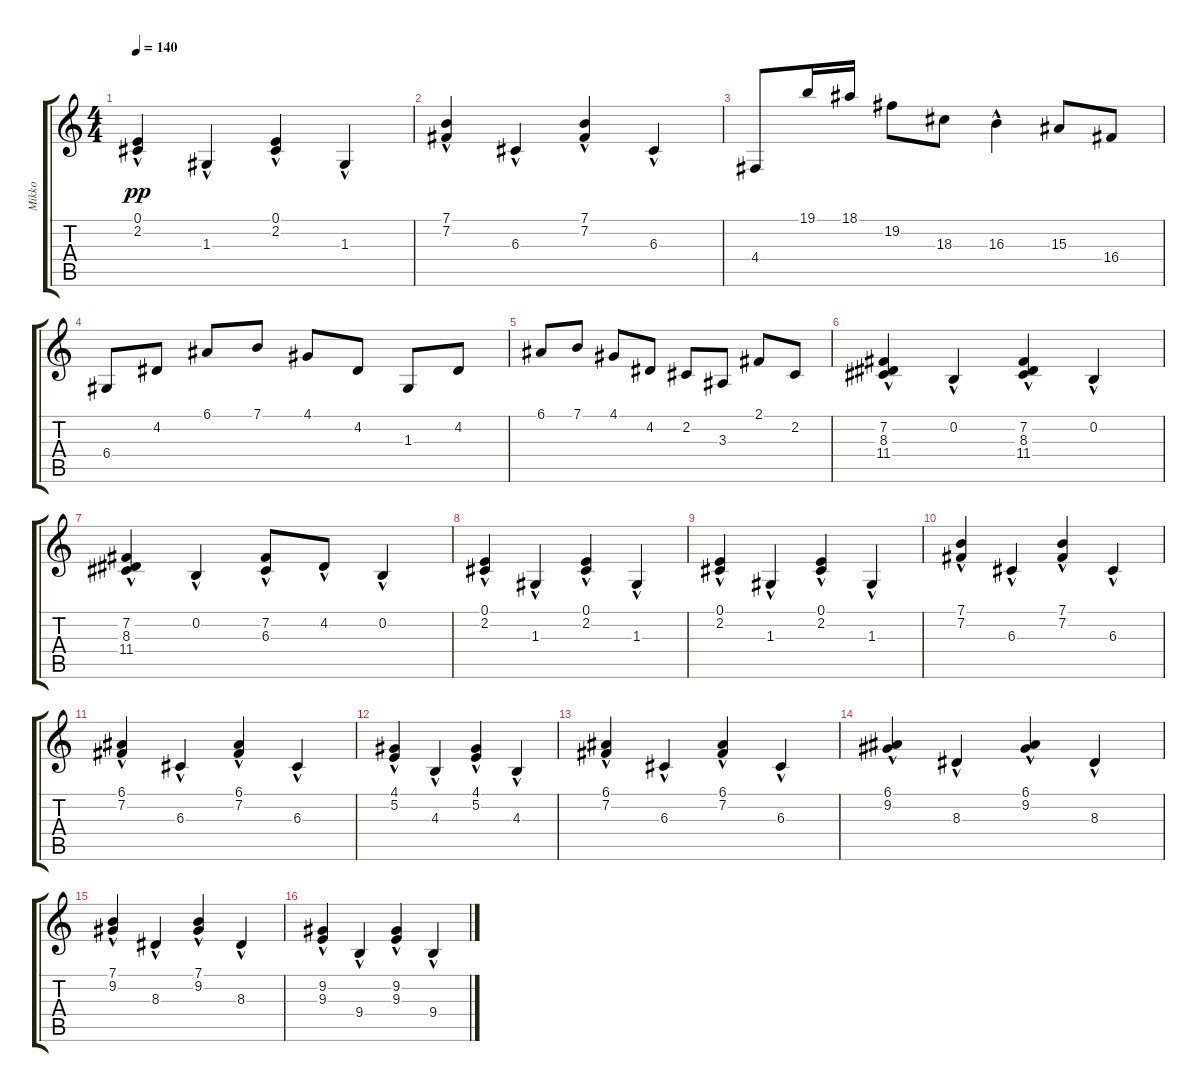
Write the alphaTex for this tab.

\track ("Mikko" "Mikko") {instrument acousticgrandpiano}
\staff {score tabs}
\tuning (E4 B3 G3 D3 A2 E2) {hide}
\ts (4 4)
\tempo 140
\clef g2
\ks c
(0.1{hac} 2.2{hac}).4{dy pp} 1.3{hac}.4 (0.1{hac} 2.2{hac}).4 1.3{hac}.4 |
(7.1{hac} 7.2{hac}).4 6.3{hac}.4 (7.1{hac} 7.2{hac}).4 6.3{hac}.4 |
4.4.8 19.1.16 18.1.16 19.2.8 18.3.8 16.3{hac}.4 15.3.8 16.4.8 |
6.4.8{volume 15 instrument acousticgrandpiano} 4.2.8 6.1.8 7.1.8 4.1.8 4.2.8 1.3.8 4.2.8 |
6.1.8 7.1.8 4.1.8 4.2.8 2.2.8 3.3.8 2.1.8 2.2.8 |
(7.2{hac} 8.3{hac} 11.4{hac}).4 0.2{hac}.4 (7.2{hac} 8.3{hac} 11.4{hac}).4 0.2{hac}.4 |
(7.2{hac} 8.3{hac} 11.4{hac}).4 0.2{hac}.4 (7.2{hac} 6.3{hac}).8 4.2{hac}.8 0.2{hac}.4 |
(0.1{hac} 2.2{hac}).4 1.3{hac}.4 (0.1{hac} 2.2{hac}).4 1.3{hac}.4 |
(0.1{hac} 2.2{hac}).4 1.3{hac}.4 (0.1{hac} 2.2{hac}).4 1.3{hac}.4 |
(7.1{hac} 7.2{hac}).4 6.3{hac}.4 (7.1{hac} 7.2{hac}).4 6.3{hac}.4 |
(6.1{hac} 7.2{hac}).4 6.3{hac}.4 (6.1{hac} 7.2{hac}).4 6.3{hac}.4 |
(4.1{hac} 5.2{hac}).4{volume 15 instrument acousticgrandpiano} 4.3{hac}.4 (4.1{hac} 5.2{hac}).4 4.3{hac}.4 |
(6.1{hac} 7.2{hac}).4 6.3{hac}.4 (6.1{hac} 7.2{hac}).4 6.3{hac}.4 |
(6.1{hac} 9.2{hac}).4 8.3{hac}.4 (6.1{hac} 9.2{hac}).4 8.3{hac}.4 |
(7.1{hac} 9.2{hac}).4 8.3{hac}.4 (7.1{hac} 9.2{hac}).4 8.3{hac}.4 |
(9.2{hac} 9.3{hac}).4{volume 15 instrument acousticgrandpiano} 9.4{hac}.4 (9.2{hac} 9.3{hac}).4 9.4{hac}.4
